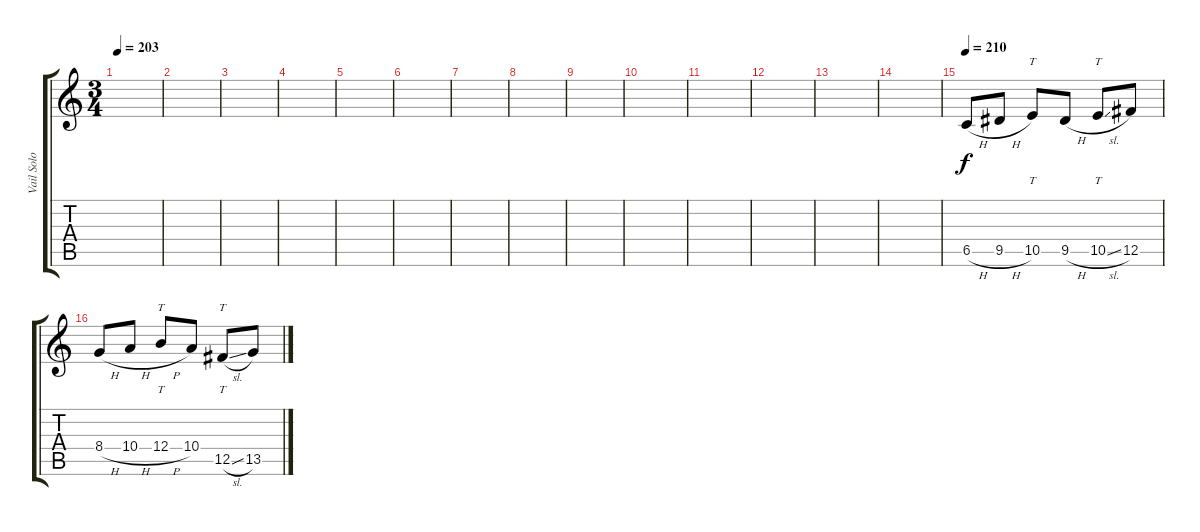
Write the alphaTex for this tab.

\track ("Vail Solo" "Vail Solo") {instrument overdrivenguitar}
\staff {score tabs}
\tuning (Db4 Ab3 E3 B2 Gb2 B1) {hide}
\ts (3 4)
\tempo 203
\clef g2
\ks c
|
|
|
|
|
|
|
|
|
|
|
|
|
|
\tempo 210
6.5{h}.8 9.5{h}.8 10.5.8{tt} 9.5{h}.8 10.5{sl}.8{tt} 12.5.8 |
8.4{h}.8 10.4{h}.8 12.4{h}.8{tt} 10.4.8 12.5{sl}.8{tt} 13.5.8
